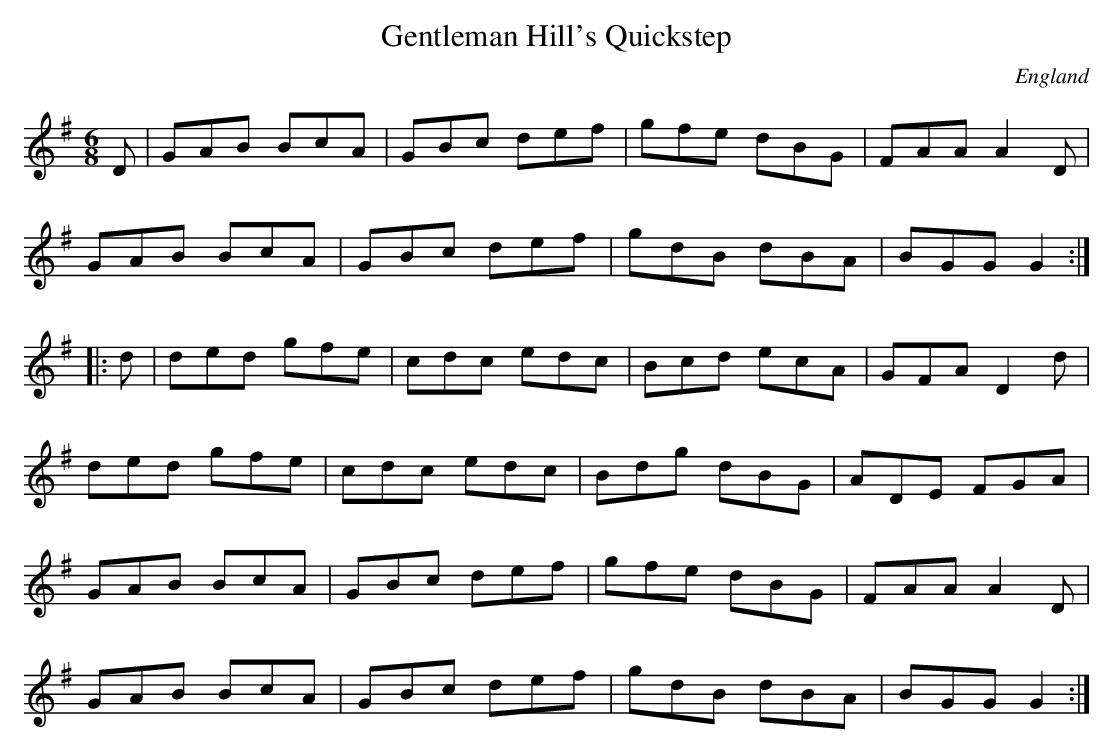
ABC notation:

X:1
T:Gentleman Hill's Quickstep
O:England
M:6/8
L:1/8
K:G
D|GAB BcA|GBc def|gfe dBG|FAA A2D|!
GAB BcA|GBc def|gdB dBA|BGG G2:|!
|:d|ded gfe|cdc edc|Bcd ecA|GFA D2d|!
ded gfe|cdc edc|Bdg dBG|ADE FGA|!
GAB BcA|GBc def|gfe dBG|FAA A2D|!
GAB BcA|GBc def|gdB dBA|BGG G2:|!
